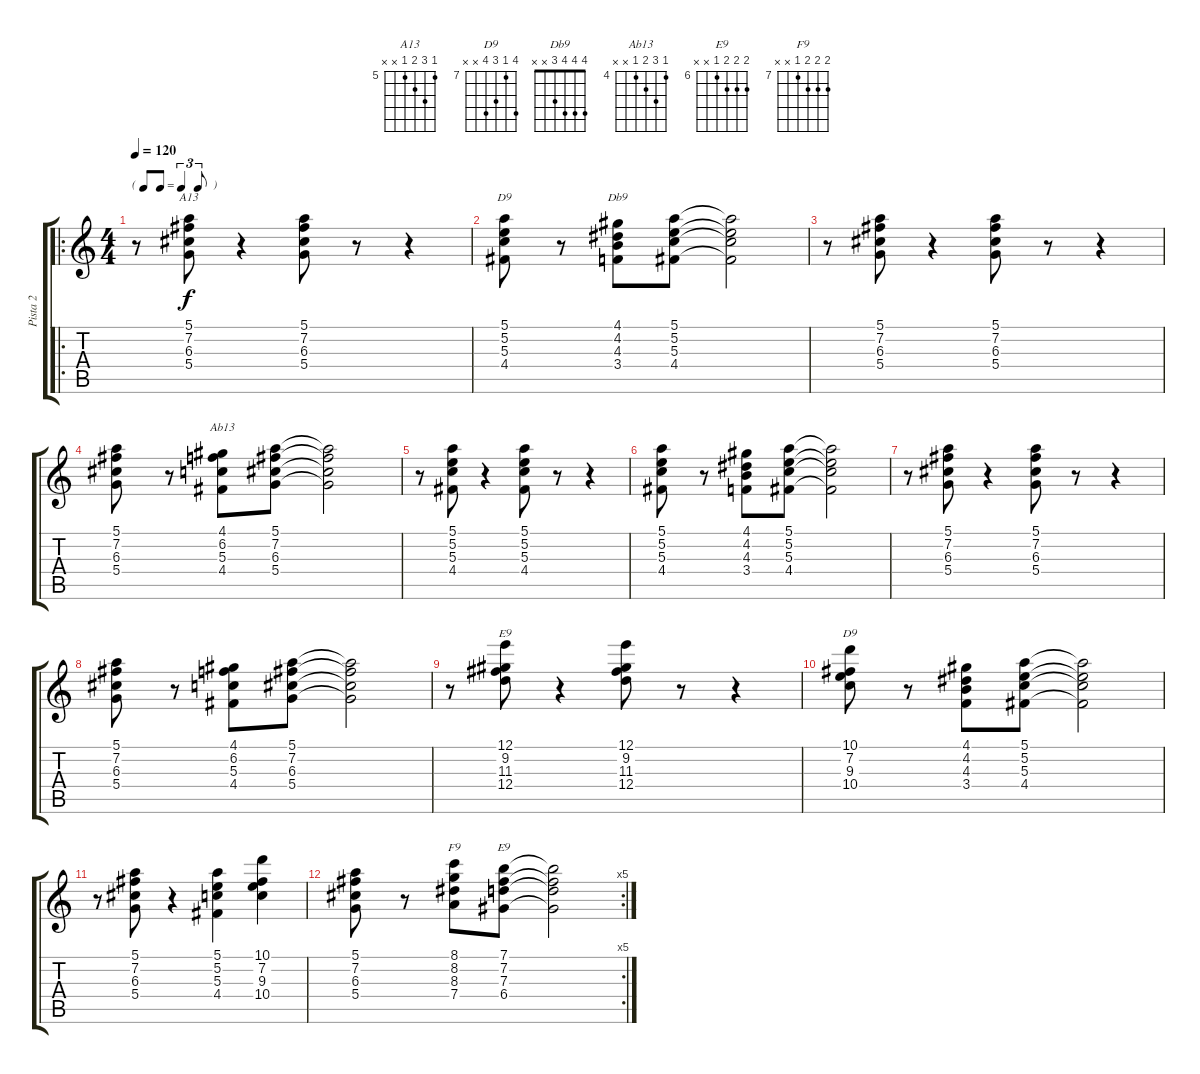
\track ("Pista 2" "Pista 2") {instrument overdrivenguitar}
\staff {score tabs}
\tuning (E4 B3 G3 D3 A2 E2) {hide}
\chord ("A13" 5 7 6 5 x x) {firstfret 5}
\chord ("D9" 5 5 5 4 x x)
\chord ("Db9" 4 4 4 3 x x)
\chord ("Ab13" 4 6 5 4 x x) {firstfret 4}
\chord ("E9" 12 9 11 12 x x) {firstfret 9}
\chord ("D9" 10 7 9 10 x x) {firstfret 7}
\chord ("F9" 8 8 8 7 x x) {firstfret 7}
\chord ("E9" 7 7 7 6 x x) {firstfret 6}
\ro
\ts (4 4)
\tf triplet8th
\tempo 120
\clef g2
\ks c
r.8{dy f instrument overdrivenguitar} (5.1 7.2 6.3 5.4).8{ch "A13"} r.4 (5.1 7.2 6.3 5.4).8 r.8 r.4 |
(5.1 5.2 5.3 4.4).8{ch "D9"} r.8 (4.1 4.2 4.3 3.4).8{ch "Db9"} (5.1 5.2 5.3 4.4).8 (5.1{t} 5.2{t} 5.3{t} 4.4{t}).2 |
r.8 (5.1 7.2 6.3 5.4).8 r.4 (5.1 7.2 6.3 5.4).8 r.8 r.4 |
(5.1 7.2 6.3 5.4).8 r.8 (4.1 6.2 5.3 4.4).8{ch "Ab13"} (5.1 7.2 6.3 5.4).8 (5.1{t} 7.2{t} 6.3{t} 5.4{t}).2 |
r.8 (5.1 5.2 5.3 4.4).8 r.4 (5.1 5.2 5.3 4.4).8 r.8 r.4 |
(5.1 5.2 5.3 4.4).8 r.8 (4.1 4.2 4.3 3.4).8 (5.1 5.2 5.3 4.4).8 (5.1{t} 5.2{t} 5.3{t} 4.4{t}).2 |
r.8 (5.1 7.2 6.3 5.4).8 r.4 (5.1 7.2 6.3 5.4).8 r.8 r.4 |
(5.1 7.2 6.3 5.4).8 r.8 (4.1 6.2 5.3 4.4).8 (5.1 7.2 6.3 5.4).8 (5.1{t} 7.2{t} 6.3{t} 5.4{t}).2 |
r.8 (12.1 9.2 11.3 12.4).8{ch "E9"} r.4 (12.1 9.2 11.3 12.4).8 r.8 r.4 |
(10.1 7.2 9.3 10.4).8{ch "D9"} r.8 (4.1 4.2 4.3 3.4).8 (5.1 5.2 5.3 4.4).8 (5.1{t} 5.2{t} 5.3{t} 4.4{t}).2 |
r.8 (5.1 7.2 6.3 5.4).8 r.4 (5.1 5.2 5.3 4.4).4 (10.1 7.2 9.3 10.4).4 |
\rc 5
(5.1 7.2 6.3 5.4).8 r.8 (8.1 8.2 8.3 7.4).8{ch "F9"} (7.1 7.2 7.3 6.4).8{ch "E9"} (7.1{t} 7.2{t} 7.3{t} 6.4{t}).2
